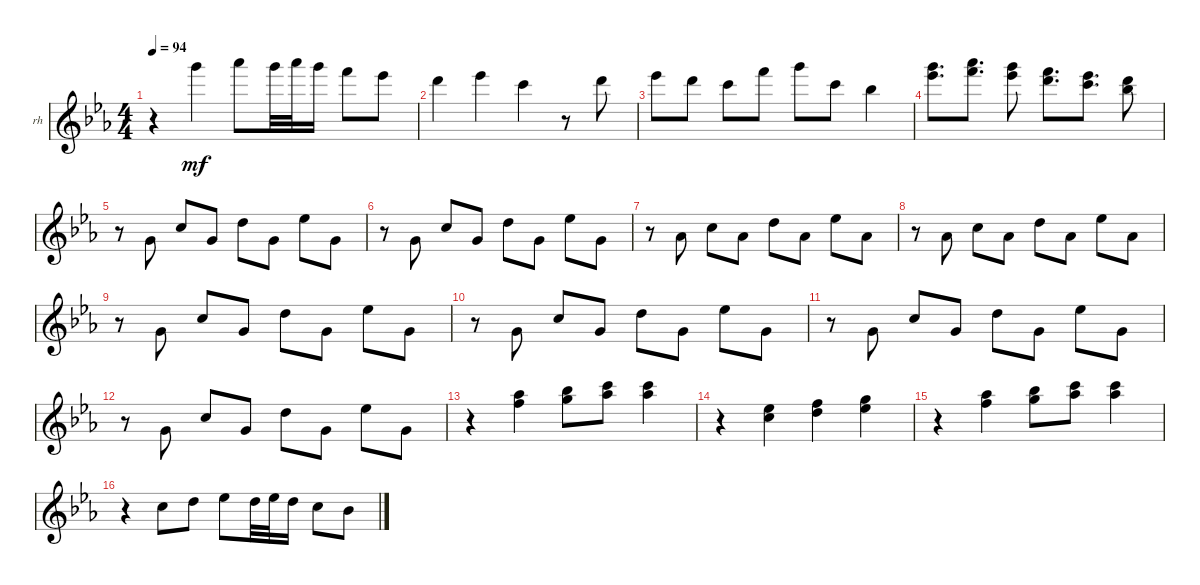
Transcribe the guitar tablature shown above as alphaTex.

\defaultSystemsLayout 4
\bracketExtendMode groupsimilarinstruments
\firstSystemTrackNameOrientation horizontal
\otherSystemsTrackNameOrientation horizontal
\track ("rh" "rh") {instrument acousticgrandpiano}
\staff {score}
\tuning (E4 B3 G3 D3 A2 E2 B1)
\displaytranspose 12
\ts (4 4)
\tempo 94
\clef g2
\ks cminor
r.4{dy mf beam Down} 15.1{acc forcenatural}.4{beam Down} 16.1{acc b}.8{beam Down} 15.1{acc forcenatural}.32{beam Down} 16.1{acc b}.32{beam Down} 15.1{acc forcenatural}.16{beam Down} 13.1{acc forcenatural}.8{beam Down} 11.1{acc b}.8{beam Down} |
10.1{acc forcenatural}.4{beam Down} 11.1{acc b}.4{beam Down} 8.1{acc forcenatural}.4{beam Down} r.8{beam Down} 10.1{acc forcenatural}.8{beam Down} |
11.1{acc b}.8{beam Down} 10.1{acc forcenatural}.8{beam Down} 8.1{acc forcenatural}.8{beam Down} 13.1{acc forcenatural}.8{beam Down} 15.1{acc forcenatural}.8{beam Down} 8.1{acc forcenatural}.8{beam Down} 6.1{acc b}.4{beam Down} |
(15.1{acc forcenatural} 16.2{acc b}).8{d beam Down} (13.1{acc forcenatural} 21.2{acc b}).8{d beam Down} (15.1{acc forcenatural} 16.2{acc b}).8{beam Down} (13.1{acc forcenatural} 15.2{acc forcenatural}).8{d beam Down} (8.1{acc forcenatural} 16.2{acc b}).8{d beam Down} (10.1{acc forcenatural} 11.2{acc b}).8{beam Down} |
r.8{beam Down} 0.3{acc forcenatural}.8{beam Up} 1.2{acc forcenatural}.8{beam Up} 0.3{acc forcenatural}.8{beam Up} 3.2{acc forcenatural}.8{beam Down} 0.3{acc forcenatural}.8{beam Down} 4.2{acc b}.8{beam Down} 0.3{acc forcenatural}.8{beam Down} |
r.8{beam Down} 0.3{acc forcenatural}.8{beam Up} 1.2{acc forcenatural}.8{beam Up} 0.3{acc forcenatural}.8{beam Up} 3.2{acc forcenatural}.8{beam Down} 0.3{acc forcenatural}.8{beam Down} 4.2{acc b}.8{beam Down} 0.3{acc forcenatural}.8{beam Down} |
r.8{beam Down} 1.3{acc b}.8{beam Up} 1.2{acc forcenatural}.8{beam Down} 1.3{acc b}.8{beam Down} 3.2{acc forcenatural}.8{beam Down} 1.3{acc b}.8{beam Down} 4.2{acc b}.8{beam Down} 1.3{acc b}.8{beam Down} |
r.8{beam Down} 1.3{acc b}.8{beam Up} 1.2{acc forcenatural}.8{beam Down} 1.3{acc b}.8{beam Down} 3.2{acc forcenatural}.8{beam Down} 1.3{acc b}.8{beam Down} 4.2{acc b}.8{beam Down} 1.3{acc b}.8{beam Down} |
r.8{beam Down} 0.3{acc forcenatural}.8{beam Up} 1.2{acc forcenatural}.8{beam Up} 0.3{acc forcenatural}.8{beam Up} 3.2{acc forcenatural}.8{beam Down} 0.3{acc forcenatural}.8{beam Down} 4.2{acc b}.8{beam Down} 0.3{acc forcenatural}.8{beam Down} |
r.8{beam Down} 0.3{acc forcenatural}.8{beam Up} 1.2{acc forcenatural}.8{beam Up} 0.3{acc forcenatural}.8{beam Up} 3.2{acc forcenatural}.8{beam Down} 0.3{acc forcenatural}.8{beam Down} 4.2{acc b}.8{beam Down} 0.3{acc forcenatural}.8{beam Down} |
r.8{beam Down} 0.3{acc forcenatural}.8{beam Up} 1.2{acc forcenatural}.8{beam Up} 0.3{acc forcenatural}.8{beam Up} 3.2{acc forcenatural}.8{beam Down} 0.3{acc forcenatural}.8{beam Down} 4.2{acc b}.8{beam Down} 0.3{acc forcenatural}.8{beam Down} |
r.8{beam Down} 0.3{acc forcenatural}.8{beam Up} 1.2{acc forcenatural}.8{beam Up} 0.3{acc forcenatural}.8{beam Up} 3.2{acc forcenatural}.8{beam Down} 0.3{acc forcenatural}.8{beam Down} 4.2{acc b}.8{beam Down} 0.3{acc forcenatural}.8{beam Down} |
r.4{beam Down} (1.1{acc forcenatural} 9.2{acc b}).4{beam Down} (3.1{acc forcenatural} 11.2{acc b}).8{beam Down} (4.1{acc b} 13.2{acc forcenatural}).8{beam Down} (4.1{acc b} 13.2{acc forcenatural}).4{beam Down} |
r.4{beam Down} (1.2{acc forcenatural} 8.3{acc b}).4{beam Down} (1.1{acc forcenatural} 3.2{acc forcenatural}).4{beam Down} (3.1{acc forcenatural} 4.2{acc b}).4{beam Down} |
r.4{beam Down} (1.1{acc forcenatural} 9.2{acc b}).4{beam Down} (3.1{acc forcenatural} 11.2{acc b}).8{beam Down} (4.1{acc b} 13.2{acc forcenatural}).8{beam Down} (4.1{acc b} 13.2{acc forcenatural}).4{beam Down} |
r.4{beam Down} 1.2{acc forcenatural}.8{beam Down} 3.2{acc forcenatural}.8{beam Down} 4.2{acc b}.8{beam Down} 3.2{acc forcenatural}.32{beam Down} 4.2{acc b}.32{beam Down} 3.2{acc forcenatural}.16{beam Down} 1.2{acc forcenatural}.8{beam Down} 3.3{acc b}.8{beam Down}
